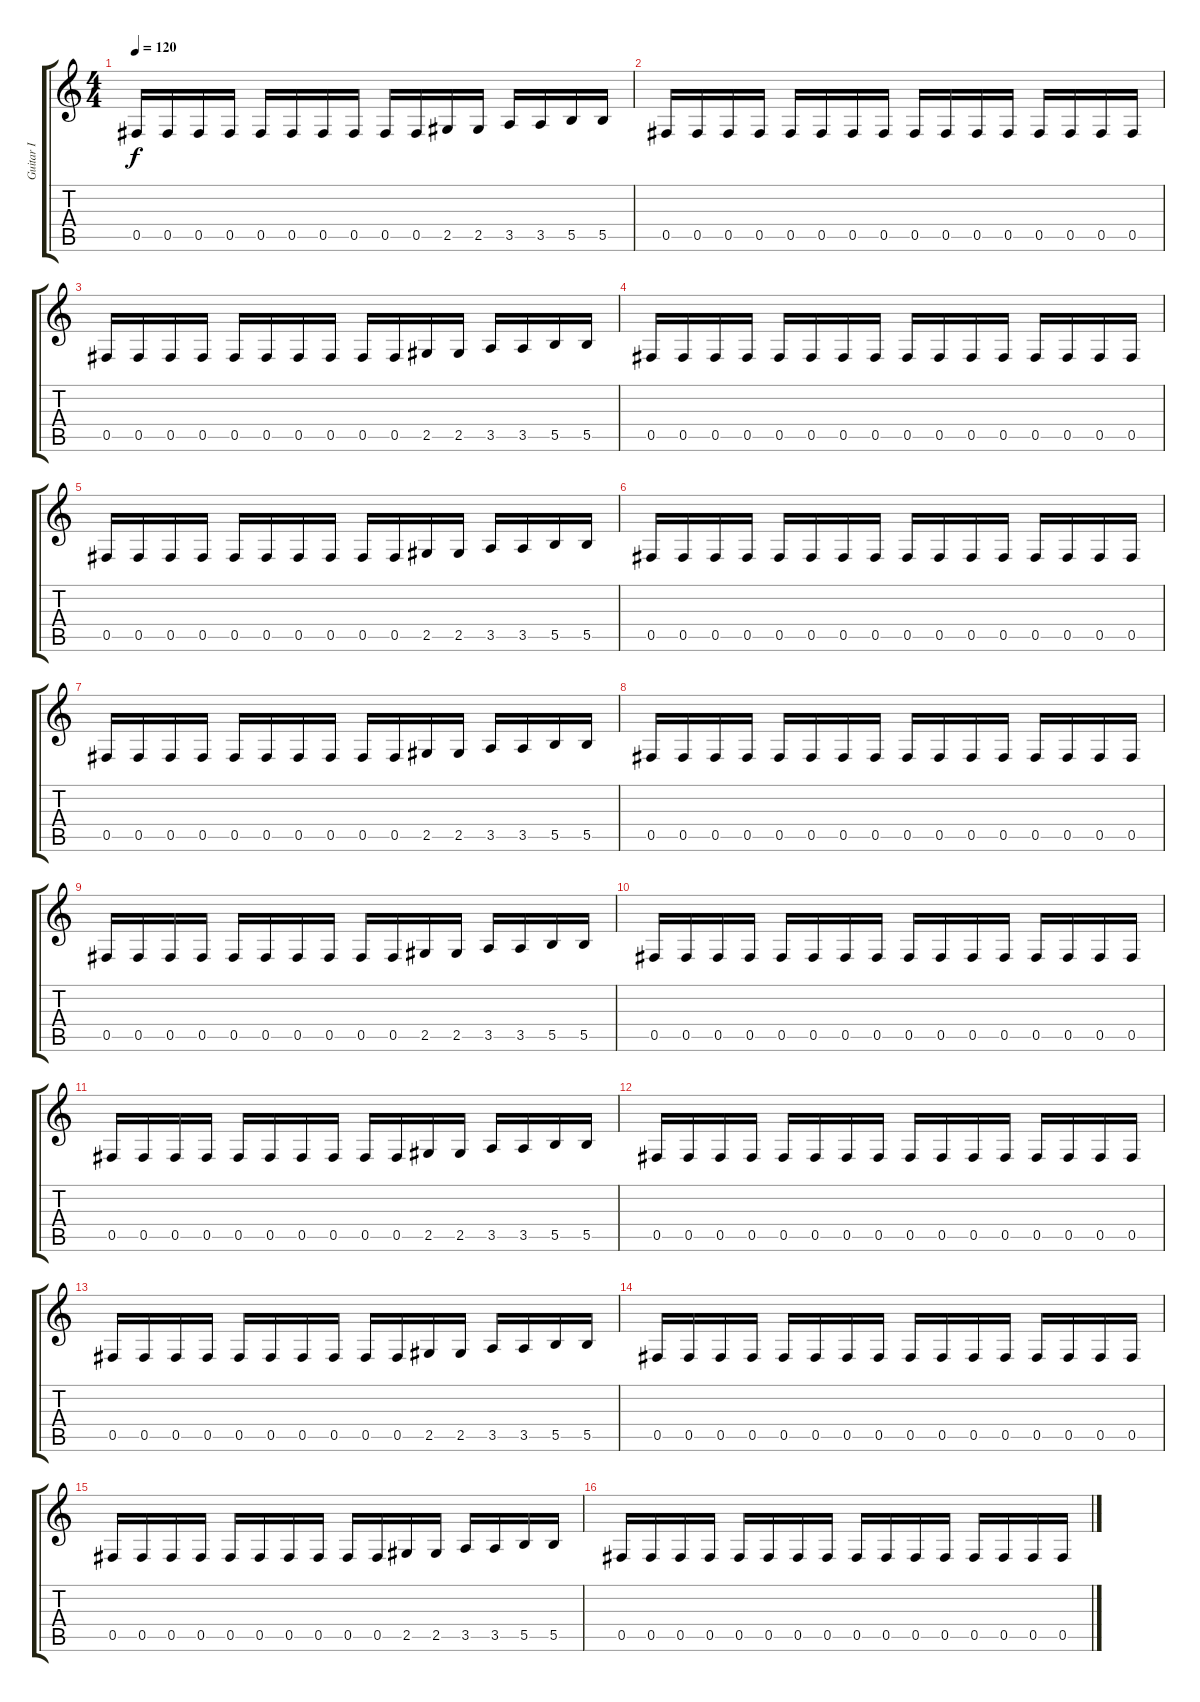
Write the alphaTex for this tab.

\track ("Guitar I" "Guitar I") {instrument electricguitarclean}
\staff {score tabs}
\tuning (Db4 Ab3 E3 B2 Gb2 B1) {hide}
\ts (4 4)
\tempo 120
\clef g2
\ks c
0.5.16{dy f} 0.5.16 0.5.16 0.5.16 0.5.16 0.5.16 0.5.16 0.5.16 0.5.16 0.5.16 2.5.16 2.5.16 3.5.16 3.5.16 5.5.16 5.5.16 |
0.5.16 0.5.16 0.5.16 0.5.16 0.5.16 0.5.16 0.5.16 0.5.16 0.5.16 0.5.16 0.5.16 0.5.16 0.5.16 0.5.16 0.5.16 0.5.16 |
0.5.16 0.5.16 0.5.16 0.5.16 0.5.16 0.5.16 0.5.16 0.5.16 0.5.16 0.5.16 2.5.16 2.5.16 3.5.16 3.5.16 5.5.16 5.5.16 |
0.5.16 0.5.16 0.5.16 0.5.16 0.5.16 0.5.16 0.5.16 0.5.16 0.5.16 0.5.16 0.5.16 0.5.16 0.5.16 0.5.16 0.5.16 0.5.16 |
0.5.16 0.5.16 0.5.16 0.5.16 0.5.16 0.5.16 0.5.16 0.5.16 0.5.16 0.5.16 2.5.16 2.5.16 3.5.16 3.5.16 5.5.16 5.5.16 |
0.5.16 0.5.16 0.5.16 0.5.16 0.5.16 0.5.16 0.5.16 0.5.16 0.5.16 0.5.16 0.5.16 0.5.16 0.5.16 0.5.16 0.5.16 0.5.16 |
0.5.16 0.5.16 0.5.16 0.5.16 0.5.16 0.5.16 0.5.16 0.5.16 0.5.16 0.5.16 2.5.16 2.5.16 3.5.16 3.5.16 5.5.16 5.5.16 |
0.5.16 0.5.16 0.5.16 0.5.16 0.5.16 0.5.16 0.5.16 0.5.16 0.5.16 0.5.16 0.5.16 0.5.16 0.5.16 0.5.16 0.5.16 0.5.16 |
0.5.16 0.5.16 0.5.16 0.5.16 0.5.16 0.5.16 0.5.16 0.5.16 0.5.16 0.5.16 2.5.16 2.5.16 3.5.16 3.5.16 5.5.16 5.5.16 |
0.5.16 0.5.16 0.5.16 0.5.16 0.5.16 0.5.16 0.5.16 0.5.16 0.5.16 0.5.16 0.5.16 0.5.16 0.5.16 0.5.16 0.5.16 0.5.16 |
0.5.16 0.5.16 0.5.16 0.5.16 0.5.16 0.5.16 0.5.16 0.5.16 0.5.16 0.5.16 2.5.16 2.5.16 3.5.16 3.5.16 5.5.16 5.5.16 |
0.5.16 0.5.16 0.5.16 0.5.16 0.5.16 0.5.16 0.5.16 0.5.16 0.5.16 0.5.16 0.5.16 0.5.16 0.5.16 0.5.16 0.5.16 0.5.16 |
0.5.16 0.5.16 0.5.16 0.5.16 0.5.16 0.5.16 0.5.16 0.5.16 0.5.16 0.5.16 2.5.16 2.5.16 3.5.16 3.5.16 5.5.16 5.5.16 |
0.5.16 0.5.16 0.5.16 0.5.16 0.5.16 0.5.16 0.5.16 0.5.16 0.5.16 0.5.16 0.5.16 0.5.16 0.5.16 0.5.16 0.5.16 0.5.16 |
0.5.16 0.5.16 0.5.16 0.5.16 0.5.16 0.5.16 0.5.16 0.5.16 0.5.16 0.5.16 2.5.16 2.5.16 3.5.16 3.5.16 5.5.16 5.5.16 |
0.5.16 0.5.16 0.5.16 0.5.16 0.5.16 0.5.16 0.5.16 0.5.16 0.5.16 0.5.16 0.5.16 0.5.16 0.5.16 0.5.16 0.5.16 0.5.16
